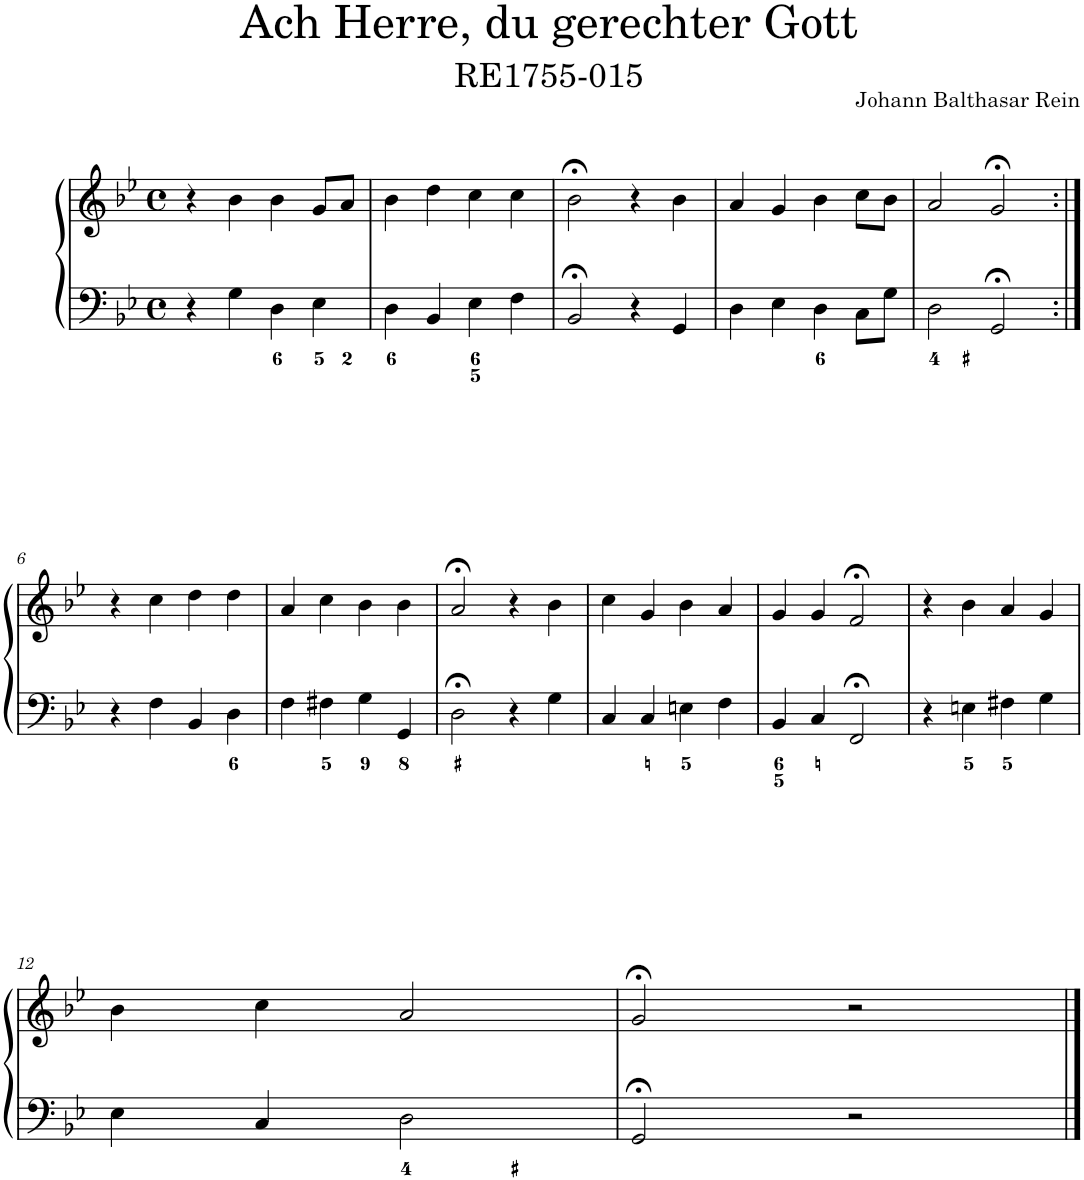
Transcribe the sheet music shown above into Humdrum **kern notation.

**kern	**kern
*part1	*part1
*staff2	*staff1
*I"Piano	*
*I'Pno.	*
*clefF4	*clefG2
*k[b-e-]	*k[b-e-]
*M4/4	*M4/4
*met(c)	*met(c)
=1	=1
4r	4r
4G\	4b-\
4D\	4b-\
4E-\	8g/L
.	8a/J
=2	=2
4D\	4b-\
4BB-/	4dd\
4E-\	4cc\
4F\	4cc\
=3	=3
2BB-;</	2b-;<\
4r	4r
4GG/	4b-\
=4	=4
4D\	4a/
4E-\	4g/
4D\	4b-\
8C\L	8cc\L
8G\J	8b-\J
=5	=5
2D\	2a/
2GG;</	2g;</
!!LO:LB:g=z
=6:|!	=6:|!
4r	4r
4F\	4cc\
4BB-/	4dd\
4D\	4dd\
=7	=7
4F\	4a/
4F#X\	4cc\
4G\	4b-\
4GG/	4b-\
=8	=8
2D;<\	2a;</
4r	4r
4G\	4b-\
=9	=9
4C/	4cc\
4C/	4g/
4En\	4b-\
4F\	4a/
=10	=10
4BB-/	4g/
4C/	4g/
2FF;</	2f;</
=11	=11
4r	4r
4En\	4b-\
4F#X\	4a/
4G\	4g/
!!LO:LB:g=z
=12	=12
4E-\	4b-\
4C/	4cc\
2D\	2a/
=13	=13
2GG;</	2g;</
2r	2r
==	==
*-	*-
